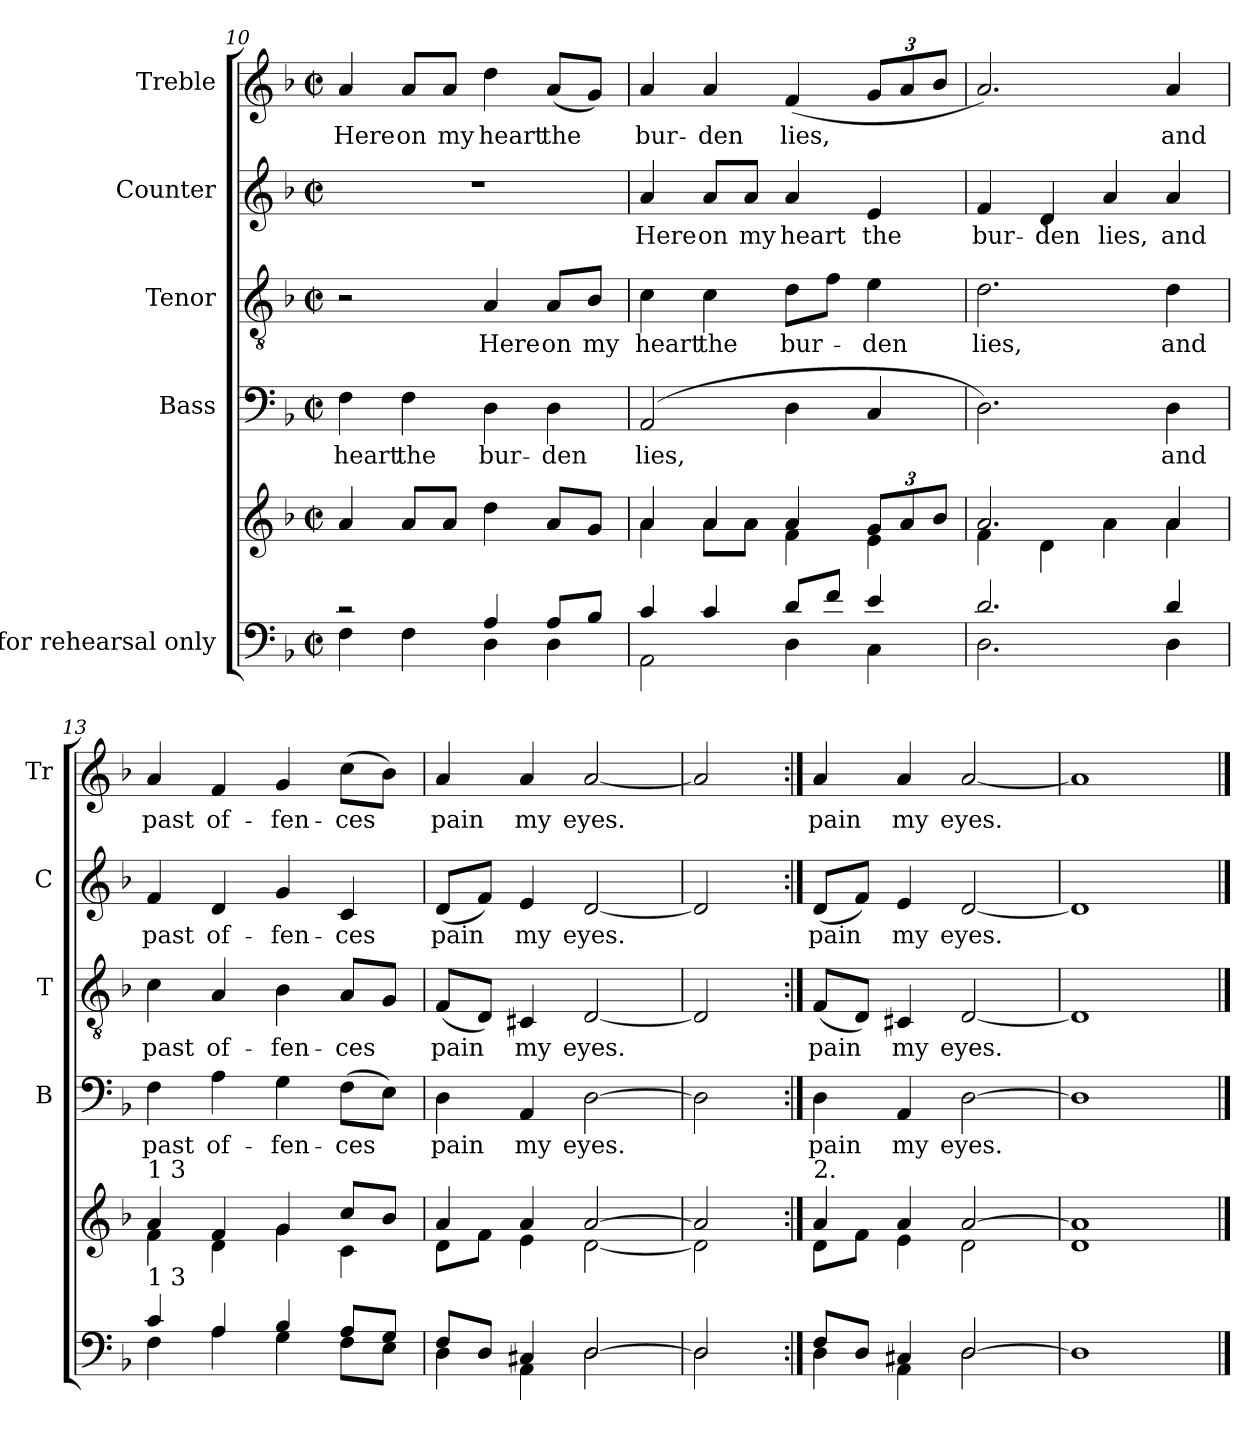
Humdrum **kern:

**kern	**kern	**kern	**text	**kern	**text	**kern	**text	**kern	**text
*part5	*part5	*part4	*part4	*part3	*part3	*part2	*part2	*part1	*part1
*staff6	*staff5	*staff4	*staff4	*staff3	*staff3	*staff2	*staff2	*staff1	*staff1
*I"( for rehearsal only	*	*I"Bass	*	*I"Tenor	*	*I"Counter	*	*I"Treble	*
*	*	*I'B	*	*I'T	*	*I'C	*	*I'Tr	*
*clefF4	*clefG2	*clefF4	*	*clefGv2	*	*clefG2	*	*clefG2	*
*k[b-]	*k[b-]	*k[b-]	*	*k[b-]	*	*k[b-]	*	*k[b-]	*
*F:	*F:	*F:	*	*F:	*	*F:	*	*F:	*
*M2/2	*M2/2	*M2/2	*	*M2/2	*	*M2/2	*	*M2/2	*
*met(c|)	*met(c|)	*met(c|)	*	*met(c|)	*	*met(c|)	*	*met(c|)	*
=10	=10	=10	=10	=10	=10	=10	=10	=10	=10
*^	*	*	*	*	*	*	*	*	*
!	!	!	!	!LO:LY:b	!	!	!	!	!	!LO:LY:b
2rc	4F\	4a/	4F\	heart	2r	.	1r	.	4a/	Here
!	!	!	!	!LO:LY:b	!	!	!	!	!	!LO:LY:b
.	4F\	8a/L	4F\	the	.	.	.	.	8a/L	on
!	!	!	!	!	!	!	!	!	!	!LO:LY:b
.	.	8a/J	.	.	.	.	.	.	8a/J	my
!	!	!	!	!LO:LY:b	!	!LO:LY:b	!	!	!	!LO:LY:b
4A/	4D\	4dd\	4D\	bur-	4A/	Here	.	.	4dd\	heart
!	!	!	!	!LO:LY:b	!	!LO:LY:b	!	!	!	!LO:LY:b
8A/L	4D\	8a/L	4D\	-den	8A/L	on	.	.	(<8a/L	the
!	!	!	!	!	!	!LO:LY:b	!	!	!	!
8B-/J	.	8g/J	.	.	8B-/J	my	.	.	8g/J)	.
=11	=11	=11	=11	=11	=11	=11	=11	=11	=11	=11
*	*	*^	*	*	*	*	*	*	*	*
!	!	!	!	!	!LO:LY:b	!	!LO:LY:b	!	!LO:LY:b	!	!LO:LY:b
4c/	2AA\	4a/	4a\	(>2AA/	lies,	4c\	heart	4a/	Here	4a/	bur-
!	!	!	!	!	!	!	!LO:LY:b	!	!LO:LY:b	!	!LO:LY:b
4c/	.	4a/	8a\L	.	.	4c\	the	8a/L	on	4a/	-den
!	!	!	!	!	!	!	!	!	!LO:LY:b	!	!
.	.	.	8a\J	.	.	.	.	8a/J	my	.	.
!	!	!	!	!	!	!	!LO:LY:b	!	!LO:LY:b	!	!LO:LY:b
8d/L	4D\	4a/	4f\	4D\	.	8d\L	bur-	4a/	heart	(<4f/	lies,
8f/J	.	.	.	.	.	8f\J	.	.	.	.	.
*	*	*Xbrackettup	*	*	*	*	*	*	*	*	*
!	!	!	!	!	!	!	!LO:LY:b	!	!LO:LY:b	!	!
*	*	*	*	*	*	*	*	*	*	*Xbrackettup	*
4e/	4C\	12g/L	4e\	4C/	.	4e\	-den	4e/	the	12g/L	.
.	.	12a/	.	.	.	.	.	.	.	12a/	.
.	.	12b-/J	.	.	.	.	.	.	.	12b-/J	.
=12	=12	=12	=12	=12	=12	=12	=12	=12	=12	=12	=12
!	!	!	!	!	!	!	!LO:LY:b	!	!LO:LY:b	!	!
2.d/	2.D\	2.a/	4f\	2.D\)	.	2.d\	lies,	4f/	bur-	2.a/)	.
!	!	!	!	!	!	!	!	!	!LO:LY:b	!	!
.	.	.	4d\	.	.	.	.	4d/	-den	.	.
!	!	!	!	!	!	!	!	!	!LO:LY:b	!	!
.	.	.	4a\	.	.	.	.	4a/	lies,	.	.
!	!	!	!	!	!LO:LY:b	!	!LO:LY:b	!	!LO:LY:b	!	!LO:LY:b
4d/	4D\	4a/	4a\	4D\	and	4d\	and	4a/	and	4a/	and
!!LO:PB:g=z
=13	=13	=13	=13	=13	=13	=13	=13	=13	=13	=13	=13
!	!	!LO:TX:a:t=1 3	!	!	!	!	!	!	!	!	!
!LO:TX:a:t=1 3	!	!	!	!	!	!	!	!	!	!	!
!	!	!	!	!	!LO:LY:b	!	!LO:LY:b	!	!LO:LY:b	!	!LO:LY:b
4c/	4F\	4a/	4f\	4F\	past	4c\	past	4f/	past	4a/	past
!	!	!	!	!	!LO:LY:b	!	!LO:LY:b	!	!LO:LY:b	!	!LO:LY:b
4A/	4A\	4f/	4d\	4A\	of-	4A/	of-	4d/	of-	4f/	of-
!	!	!	!	!	!LO:LY:b	!	!LO:LY:b	!	!LO:LY:b	!	!LO:LY:b
4B-/	4G\	4g/	4g\	4G\	-fen-	4B-\	-fen-	4g/	-fen-	4g/	-fen-
!	!	!	!	!	!LO:LY:b	!	!LO:LY:b	!	!LO:LY:b	!	!LO:LY:b
8A/L	8F\L	8cc/L	4c\	(>8F\L	-ces	8A/L	-ces	4c/	-ces	(>8cc\L	-ces
8G/J	8E\J	8b-/J	.	8E\J)	.	8G/J	.	.	.	8b-\J)	.
=14	=14	=14	=14	=14	=14	=14	=14	=14	=14	=14	=14
!	!	!	!	!	!LO:LY:b	!	!LO:LY:b	!	!LO:LY:b	!	!LO:LY:b
8F/L	4D\	4a/	8d\L	4D\	pain	(<8F/L	pain	(<8d/L	pain	4a>/	pain
8D/J	.	.	8f\J	.	.	8D/J)	.	8f/J)	.	.	.
!	!	!	!	!	!LO:LY:b	!	!LO:LY:b	!	!LO:LY:b	!	!LO:LY:b
4C#X/	4AA\	4a/	4e\	4AA/	my	4C#X/	my	4e/	my	4a/	my
!	!	!	!	!	!LO:LY:b	!	!LO:LY:b	!	!LO:LY:b	!	!LO:LY:b
[>2D/	2D\	[>2a/	[<2d\	[>2D\	eyes.	[<2D/	eyes.	[<2d/	eyes.	[<2a/	eyes.
=15	=15	=15	=15	=15	=15	=15	=15	=15	=15	=15	=15
2D/]	2D\	2a/]	2d\]	2D\]	.	2D/]	.	2d/]	.	2a/]	.
=16:|!	=16:|!	=16:|!	=16:|!	=16:|!	=16:|!	=16:|!	=16:|!	=16:|!	=16:|!	=16:|!	=16:|!
!	!	!LO:TX:a:t=2.	!	!	!	!	!	!	!	!	!
!	!	!	!	!	!LO:LY:b	!	!LO:LY:b	!	!LO:LY:b	!	!LO:LY:b
8F/L	4D\	4a/	8d\L	4D\	pain	(<8F/L	pain	(<8d/L	pain	4a/	pain
8D/J	.	.	8f\J	.	.	8D/J)	.	8f/J)	.	.	.
!	!	!	!	!	!LO:LY:b	!	!LO:LY:b	!	!LO:LY:b	!	!LO:LY:b
4C#X/	4AA\	4a/	4e\	4AA/	my	4C#X/	my	4e/	my	4a/	my
!	!	!	!	!	!LO:LY:b	!	!LO:LY:b	!	!LO:LY:b	!	!LO:LY:b
[>2D/	2D\	[>2a/	2d\	[>2D\	eyes.	[<2D/	eyes.	[<2d/	eyes.	[<2a/	eyes.
*v	*v	*	*	*	*	*	*	*	*	*	*
*	*v	*v	*	*	*	*	*	*	*	*
=17	=17	=17	=17	=17	=17	=17	=17	=17	=17
1D]	1d 1a]	1D]	.	1D]	.	1d]	.	1a]	.
==	==	==	==	==	==	==	==	==	==
*-	*-	*-	*-	*-	*-	*-	*-	*-	*-
